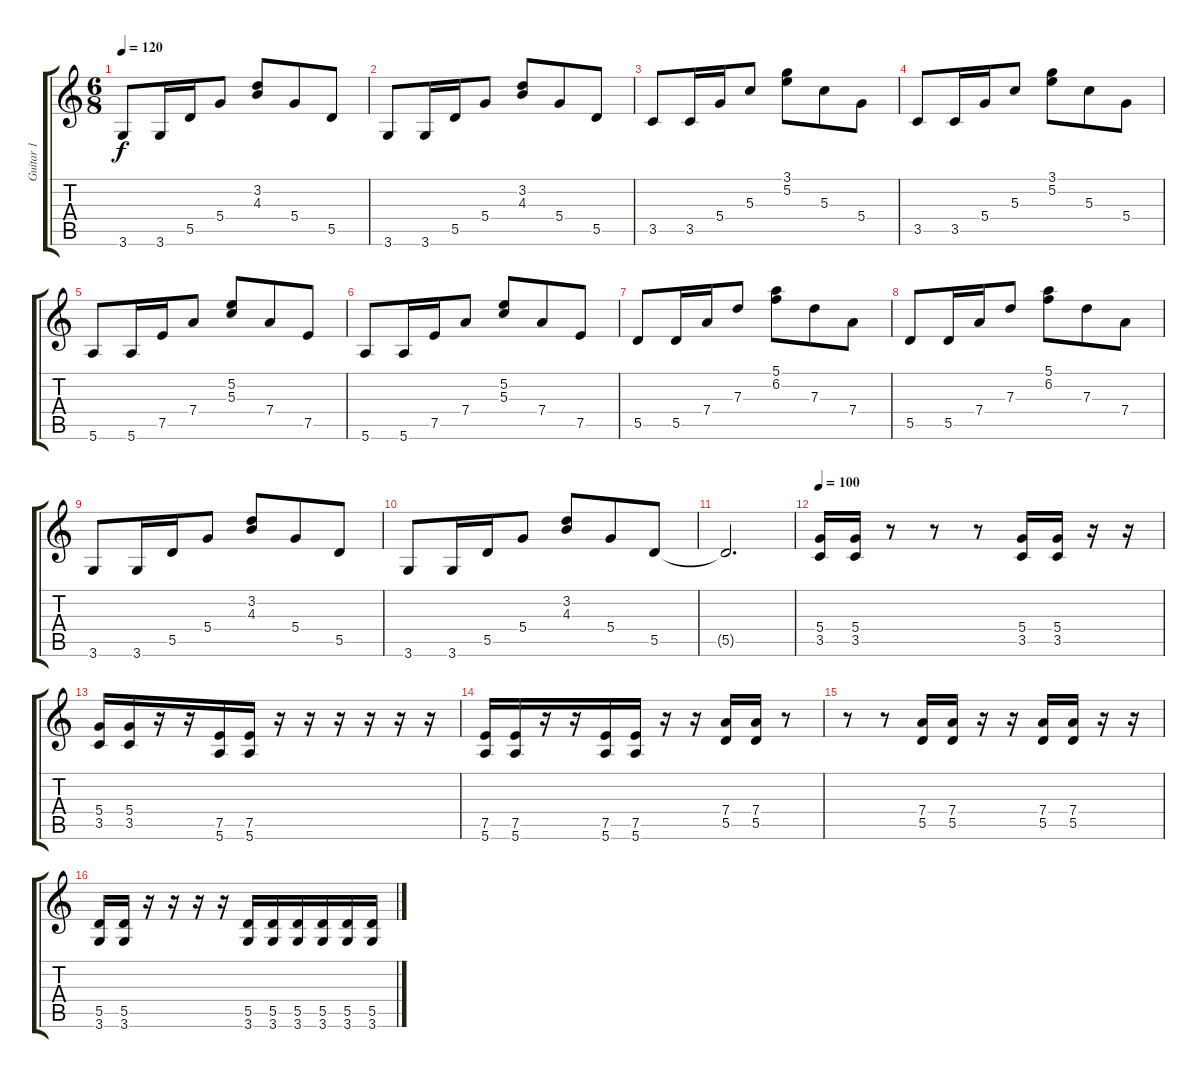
\track ("Guitar 1" "Guitar 1") {instrument distortionguitar}
\staff {score tabs}
\tuning (E4 B3 G3 D3 A2 E2) {hide}
\ts (6 8)
\tempo 120
\clef g2
\ks c
3.6.8{dy f} 3.6.16 5.5.16 5.4.8 (3.2 4.3).8 5.4.8 5.5.8 |
3.6.8 3.6.16 5.5.16 5.4.8 (3.2 4.3).8 5.4.8 5.5.8 |
3.5.8 3.5.16 5.4.16 5.3.8 (3.1 5.2).8 5.3.8 5.4.8 |
3.5.8 3.5.16 5.4.16 5.3.8 (3.1 5.2).8 5.3.8 5.4.8 |
5.6.8 5.6.16 7.5.16 7.4.8 (5.2 5.3).8 7.4.8 7.5.8 |
5.6.8 5.6.16 7.5.16 7.4.8 (5.2 5.3).8 7.4.8 7.5.8 |
5.5.8 5.5.16 7.4.16 7.3.8 (5.1 6.2).8 7.3.8 7.4.8 |
5.5.8 5.5.16 7.4.16 7.3.8 (5.1 6.2).8 7.3.8 7.4.8 |
3.6.8 3.6.16 5.5.16 5.4.8 (3.2 4.3).8 5.4.8 5.5.8 |
3.6.8 3.6.16 5.5.16 5.4.8 (3.2 4.3).8 5.4.8 5.5.8 |
5.5{t}.2{d} |
\tempo 100
(5.4 3.5).16{instrument distortionguitar} (5.4 3.5).16 r.8 r.8 r.8 (5.4 3.5).16 (5.4 3.5).16 r.16 r.16 |
(5.4 3.5).16 (5.4 3.5).16 r.16 r.16 (7.5 5.6).16 (7.5 5.6).16 r.16 r.16 r.16 r.16 r.16 r.16 |
(7.5 5.6).16 (7.5 5.6).16 r.16 r.16 (7.5 5.6).16 (7.5 5.6).16 r.16 r.16 (7.4 5.5).16 (7.4 5.5).16 r.8 |
r.8 r.8 (7.4 5.5).16 (7.4 5.5).16 r.16 r.16 (7.4 5.5).16 (7.4 5.5).16 r.16 r.16 |
(5.5 3.6).16 (5.5 3.6).16 r.16 r.16 r.16 r.16 (5.5 3.6).16 (5.5 3.6).16 (5.5 3.6).16 (5.5 3.6).16 (5.5 3.6).16 (5.5 3.6).16
